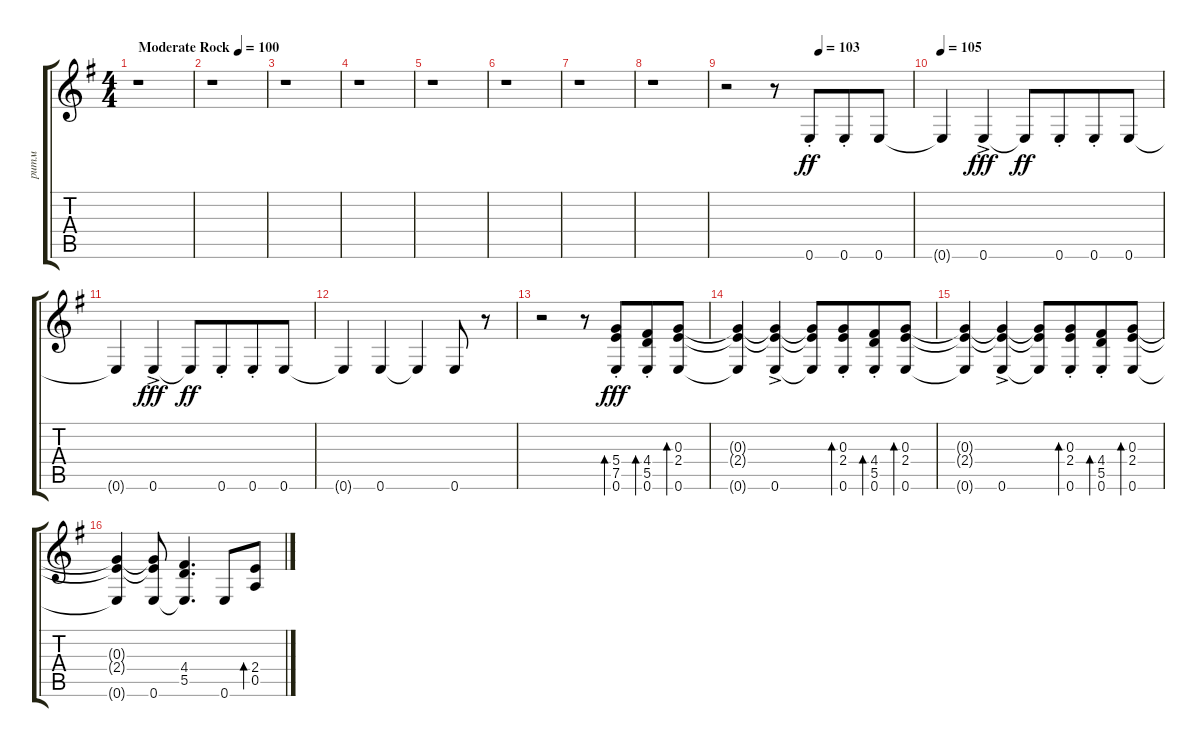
\track ("ритм " "ритм ") {instrument distortionguitar}
\staff {score tabs}
\tuning (E4 B3 G3 D3 A2 E2) {hide}
\ts (4 4)
\tempo (100 "Moderate Rock")
\clef g2
\ks eminor
r.1{dy ff instrument distortionguitar} |
r.1 |
r.1 |
r.1 |
r.1 |
r.1 |
r.1 |
r.1 |
\tempo (103 0.5)
r.2 r.8 0.6{st}.8{beam merge} 0.6{st}.8 0.6.8 |
\tempo 105
0.6{t}.4 0.6{ac}.4{dy fff} 0.6{t}.8{dy ff} 0.6{st}.8{beam merge} 0.6{st}.8 0.6.8 |
0.6{t}.4 0.6{ac}.4{dy fff} 0.6{t}.8{dy ff} 0.6{st}.8{beam merge} 0.6{st}.8 0.6.8 |
0.6{t}.4 0.6.4 0.6{t}.4 0.6.8 r.8 |
r.2 r.8 (5.4{st} 7.5{st} 0.6{st}).8{bd 60 dy fff beam merge} (4.4{st} 5.5{st} 0.6{st}).8{bd 60} (0.3 2.4 0.6).8{bd 60} |
(0.3{t} 2.4{t} 0.6{t}).4 (0.3{t} 2.4{t} 0.6{ac}).4 (0.3{t} 2.4{t} 0.6{t}).8 (0.3{st} 2.4{st} 0.6{st}).8{bd 60 beam merge} (4.4{st} 5.5{st} 0.6{st}).8{bd 60} (0.3 2.4 0.6).8{bd 60} |
(0.3{t} 2.4{t} 0.6{t}).4 (0.3{t} 2.4{t} 0.6{ac}).4 (0.3{t} 2.4{t} 0.6{t}).8 (0.3{st} 2.4{st} 0.6{st}).8{bd 60 beam merge} (4.4{st} 5.5{st} 0.6{st}).8{bd 60} (0.3 2.4 0.6).8{bd 60} |
(0.3{t} 2.4{t} 0.6{t}).4 (0.3{t} 2.4{t} 0.6).8 (4.4 5.5 0.6{t}).4{d} 0.6.8 (2.4 0.5).8{bd 60}
